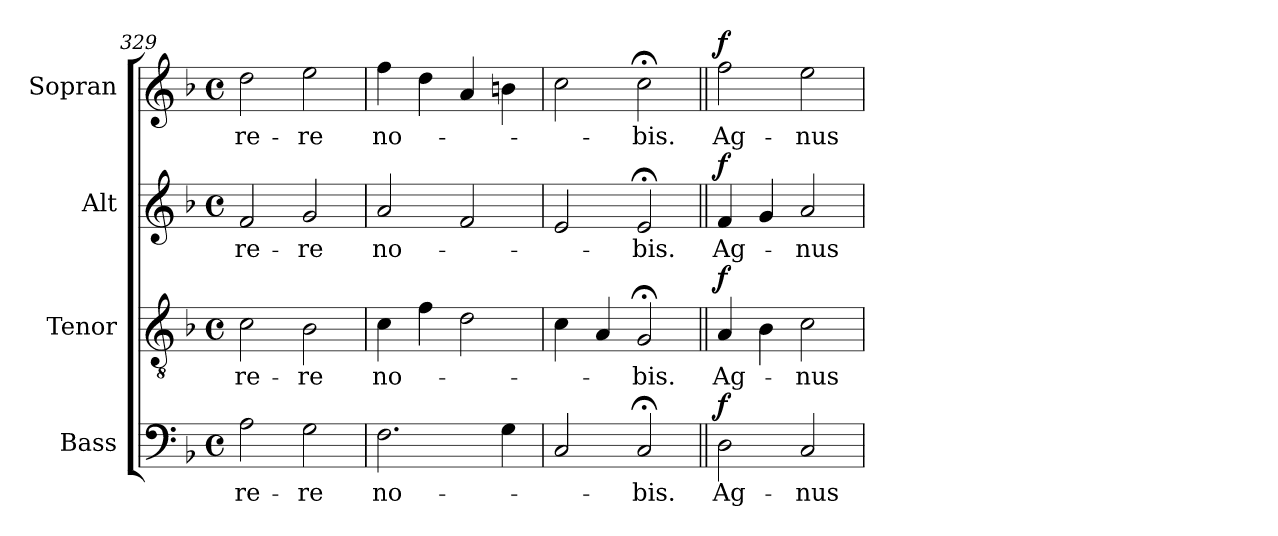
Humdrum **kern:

**kern	**text	**dynam	**kern	**text	**dynam	**kern	**text	**dynam	**kern	**text	**dynam
*part4	*part4	*part4	*part3	*part3	*part3	*part2	*part2	*part2	*part1	*part1	*part1
*staff4	*staff4	*staff4	*staff3	*staff3	*staff3	*staff2	*staff2	*staff2	*staff1	*staff1	*staff1
*I"Bass	*	*	*I"Tenor	*	*	*I"Alt	*	*	*I"Sopran	*	*
*I'B.	*	*	*I'T.	*	*	*I'A.	*	*	*I'S.	*	*
*clefF4	*	*	*clefGv2	*	*	*clefG2	*	*	*clefG2	*	*
*k[b-]	*	*	*k[b-]	*	*	*k[b-]	*	*	*k[b-]	*	*
*F:	*	*	*F:	*	*	*F:	*	*	*F:	*	*
*M4/4	*	*	*M4/4	*	*	*M4/4	*	*	*M4/4	*	*
*met(c)	*	*	*met(c)	*	*	*met(c)	*	*	*met(c)	*	*
=329	=329	=329	=329	=329	=329	=329	=329	=329	=329	=329	=329
!	!LO:LY:b	!	!	!LO:LY:b	!	!	!LO:LY:b	!	!	!LO:LY:b	!
2A\	-re-	.	2c\	-re-	.	2f/	-re-	.	2dd\	-re-	.
!	!LO:LY:b	!	!	!LO:LY:b	!	!	!LO:LY:b	!	!	!LO:LY:b	!
2G\	-re	.	2B-\	-re	.	2g/	-re	.	2ee\	-re	.
!!LO:PB:g=z
=330	=330	=330	=330	=330	=330	=330	=330	=330	=330	=330	=330
!	!LO:LY:b	!	!	!LO:LY:b	!	!	!LO:LY:b	!	!	!LO:LY:b	!
2.F\	no-	.	4c\	no-	.	2a/	no-	.	4ff\	no-	.
.	.	.	4f\	.	.	.	.	.	4dd\	.	.
.	.	.	2d\	.	.	2f/	.	.	4a/	.	.
4G\	.	.	.	.	.	.	.	.	4bn\	.	.
=331	=331	=331	=331	=331	=331	=331	=331	=331	=331	=331	=331
2C/	.	.	4c\	.	.	2e/	.	.	2cc\	.	.
.	.	.	4A/	.	.	.	.	.	.	.	.
!	!LO:LY:b	!	!	!LO:LY:b	!	!	!LO:LY:b	!	!	!LO:LY:b	!
2C;</	-bis.	.	2G;</	-bis.	.	2e;</	-bis.	.	2cc;<\	-bis.	.
=332||	=332||	=332||	=332||	=332||	=332||	=332||	=332||	=332||	=332||	=332||	=332||
!	!LO:LY:b	!LO:DY:a	!	!LO:LY:b	!LO:DY:a	!	!LO:LY:b	!LO:DY:a	!	!LO:LY:b	!LO:DY:a
2D\	Ag-	f	4A/	Ag-	f	4f/	Ag-	f	2ff\	Ag-	f
.	.	.	4B-\	.	.	4g/	.	.	.	.	.
!	!LO:LY:b	!	!	!LO:LY:b	!	!	!LO:LY:b	!	!	!LO:LY:b	!
2C/	-nus	.	2c\	-nus	.	2a/	-nus	.	2ee\	-nus	.
=	=	=	=	=	=	=	=	=	=	=	=
*-	*-	*-	*-	*-	*-	*-	*-	*-	*-	*-	*-
